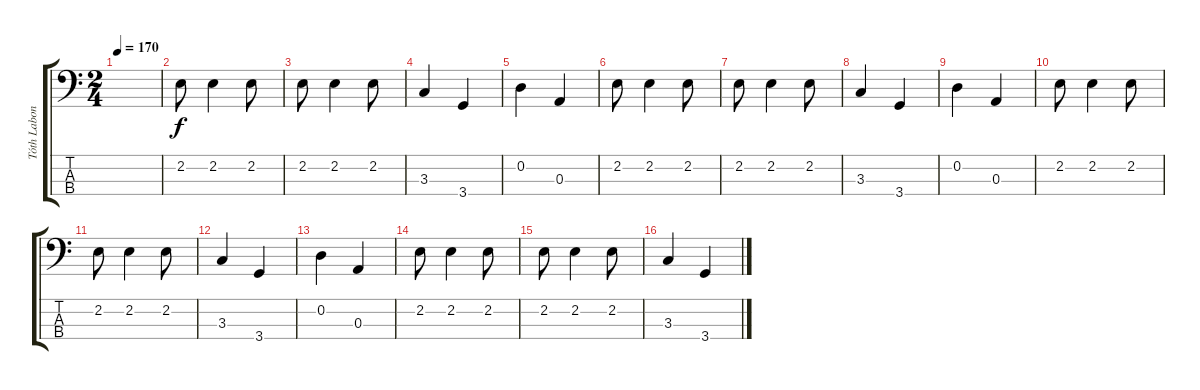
\track ("Tóth Laboncz \"Labi\" Attila (bass)" "Tóth Labon") {instrument electricbasspick}
\staff {score tabs}
\tuning (G2 D2 A1 E1) {hide}
\ts (2 4)
\tempo 170
\clef f4
\ks c
|
2.2.8 2.2.4 2.2.8 |
2.2.8 2.2.4 2.2.8 |
3.3.4 3.4.4 |
0.2.4 0.3.4 |
2.2.8 2.2.4 2.2.8 |
2.2.8 2.2.4 2.2.8 |
3.3.4 3.4.4 |
0.2.4 0.3.4 |
2.2.8 2.2.4 2.2.8 |
2.2.8 2.2.4 2.2.8 |
3.3.4 3.4.4 |
0.2.4 0.3.4 |
2.2.8 2.2.4 2.2.8 |
2.2.8 2.2.4 2.2.8 |
3.3.4 3.4.4
